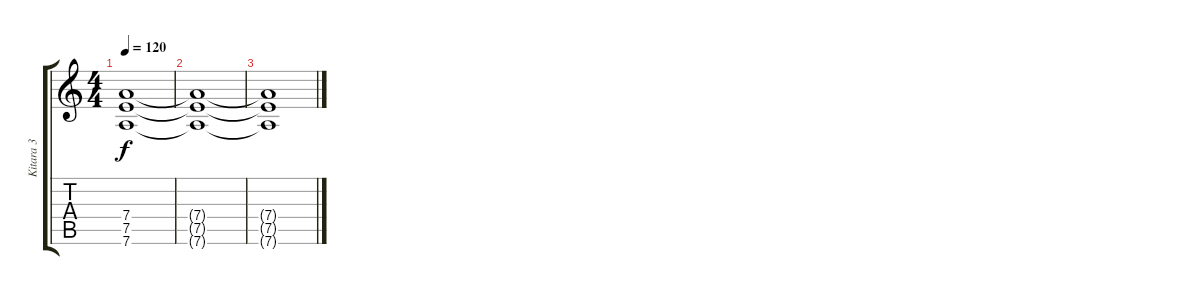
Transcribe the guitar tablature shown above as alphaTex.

\track ("Kitara 3" "Kitara 3") {instrument distortionguitar}
\staff {score tabs}
\tuning (E4 B3 G3 D3 A2 D2) {hide}
\ts (4 4)
\tempo 120
\clef g2
\ks c
(7.4{t} 7.5{t} 7.6{t}).1{dy f} |
(7.4{t} 7.5{t} 7.6{t}).1 |
(7.4{t} 7.5{t} 7.6{t}).1
